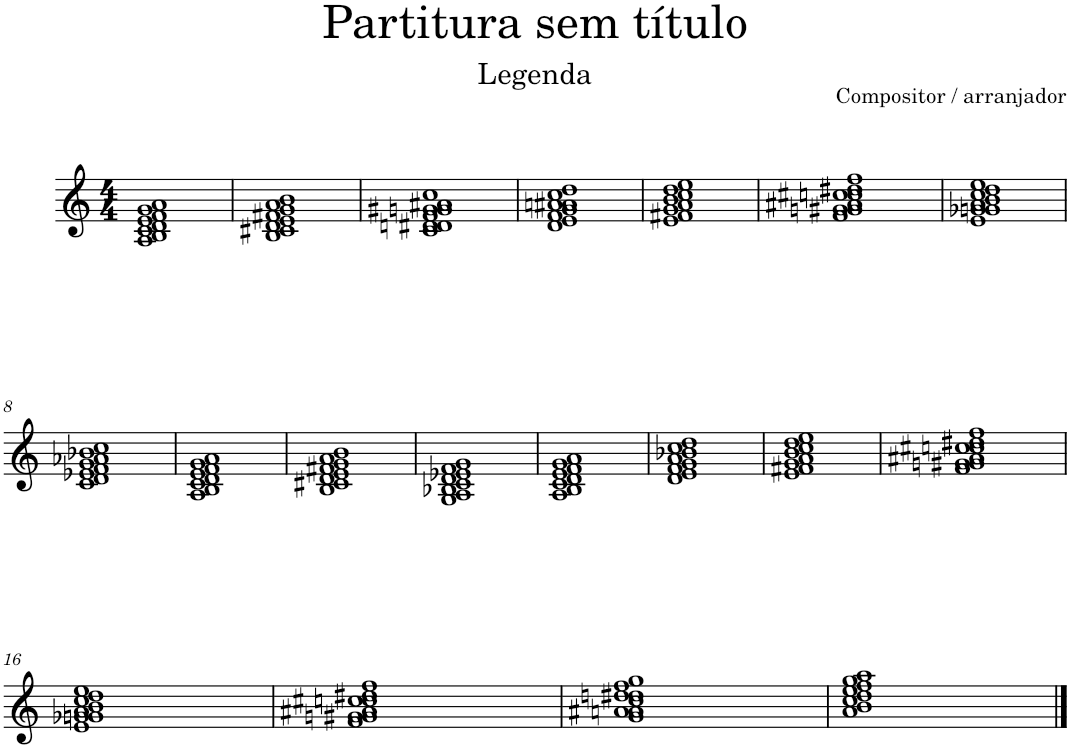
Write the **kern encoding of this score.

**kern
*part1
*staff1
*I"Violino
*I'Vno.
*clefG2
*k[]
*M4/4
=1
1A 1B 1c 1d 1e 1f 1g 1a
=2
1B 1c#X 1d 1e 1f#X 1g 1a 1b
=3
1c 1dn 1d#X 1f 1gn 1g#X 1a#X 1cc
=4
1d 1e 1f 1g 1an 1a#X 1cc 1dd
=5
1e 1f#X 1g 1a 1b 1cc 1dd 1ee
=6
1f 1gn 1g#X 1a#X 1ccn 1cc#X 1dd#X 1ff
=7
1e 1g-X 1gn 1a 1b 1cc 1dd 1ee
!!LO:LB:g=z
=8
1c 1d 1e-X 1f 1g 1a-X 1b-X 1cc
=9
1A 1B 1c 1d 1e 1f 1g 1a
=10
1B 1c#X 1d 1e 1f#X 1g 1a 1b
=11
1G 1A 1B-X 1c 1d 1e-X 1f 1g
=12
1A 1B 1c 1d 1e 1f 1g 1a
=13
1d 1e 1f 1g 1a 1b-X 1cc 1dd
=14
1e 1f#X 1g 1a 1b 1cc 1dd 1ee
=15
1f 1gn 1g#X 1a#X 1ccn 1cc#X 1dd#X 1ff
!!LO:LB:g=z
=16
1e 1g-X 1gn 1a 1b 1cc 1dd 1ee
=17
1f 1gn 1g#X 1a#X 1ccn 1cc#X 1dd#X 1ff
=18
1g 1an 1a#X 1cc 1ddn 1dd#X 1ff 1gg
=19
1a 1b 1cc 1dd 1ee 1ff 1gg 1aa
==
*-
